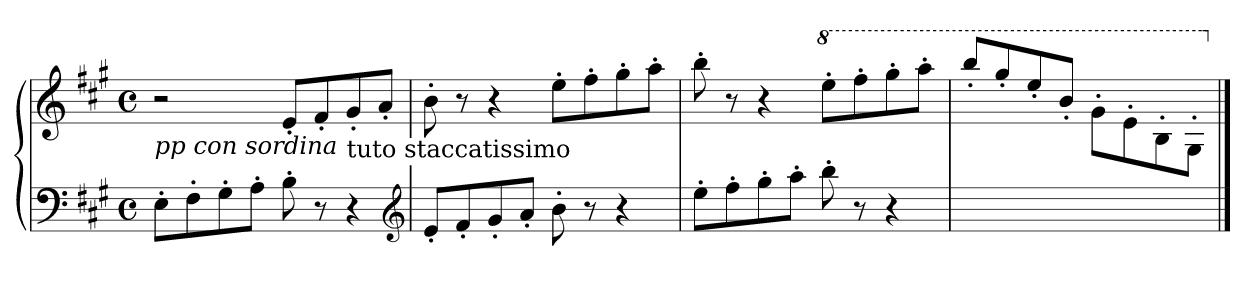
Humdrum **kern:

**kern	**kern
*part1	*part1
*staff2	*staff1
*clefF4	*clefG2
*k[f#c#g#]	*k[f#c#g#]
*M4/4	*M4/4
*met(c)	*met(c)
=1	=1
!	!LO:TX:b:i:t=pp con sordina
8E'\L	2r
8F#'\	.
8G#'\	.
8A'\J	.
8B'\	8e'/L
8r	8f#'/
!	!LO:TX:b:t=tuto staccatissimo
4r	8g#'/
.	8a'/J
*clefG2	*
=2	=2
8e'/L	8b'\
8f#'/	8r
8g#'/	4r
8a'/J	.
8b'\	8ee'\L
8r	8ff#'\
4r	8gg#'\
.	8aa'\J
=3	=3
8ee'\L	8bb'\
8ff#'\	8r
8gg#'\	4r
8aa'\J	.
*	*8va
8bb'\	8eee'\L
8r	8fff#'\
4r	8ggg#'\
.	8aaa'\J
=4	=4
1ryy	8bbb'/L
.	8ggg#'/
.	8eee'/
.	8bb'/J
.	8gg#'\L
.	8ee'\
.	8b'\
.	8g#'\J
*	*X8va
==	==
*-	*-
